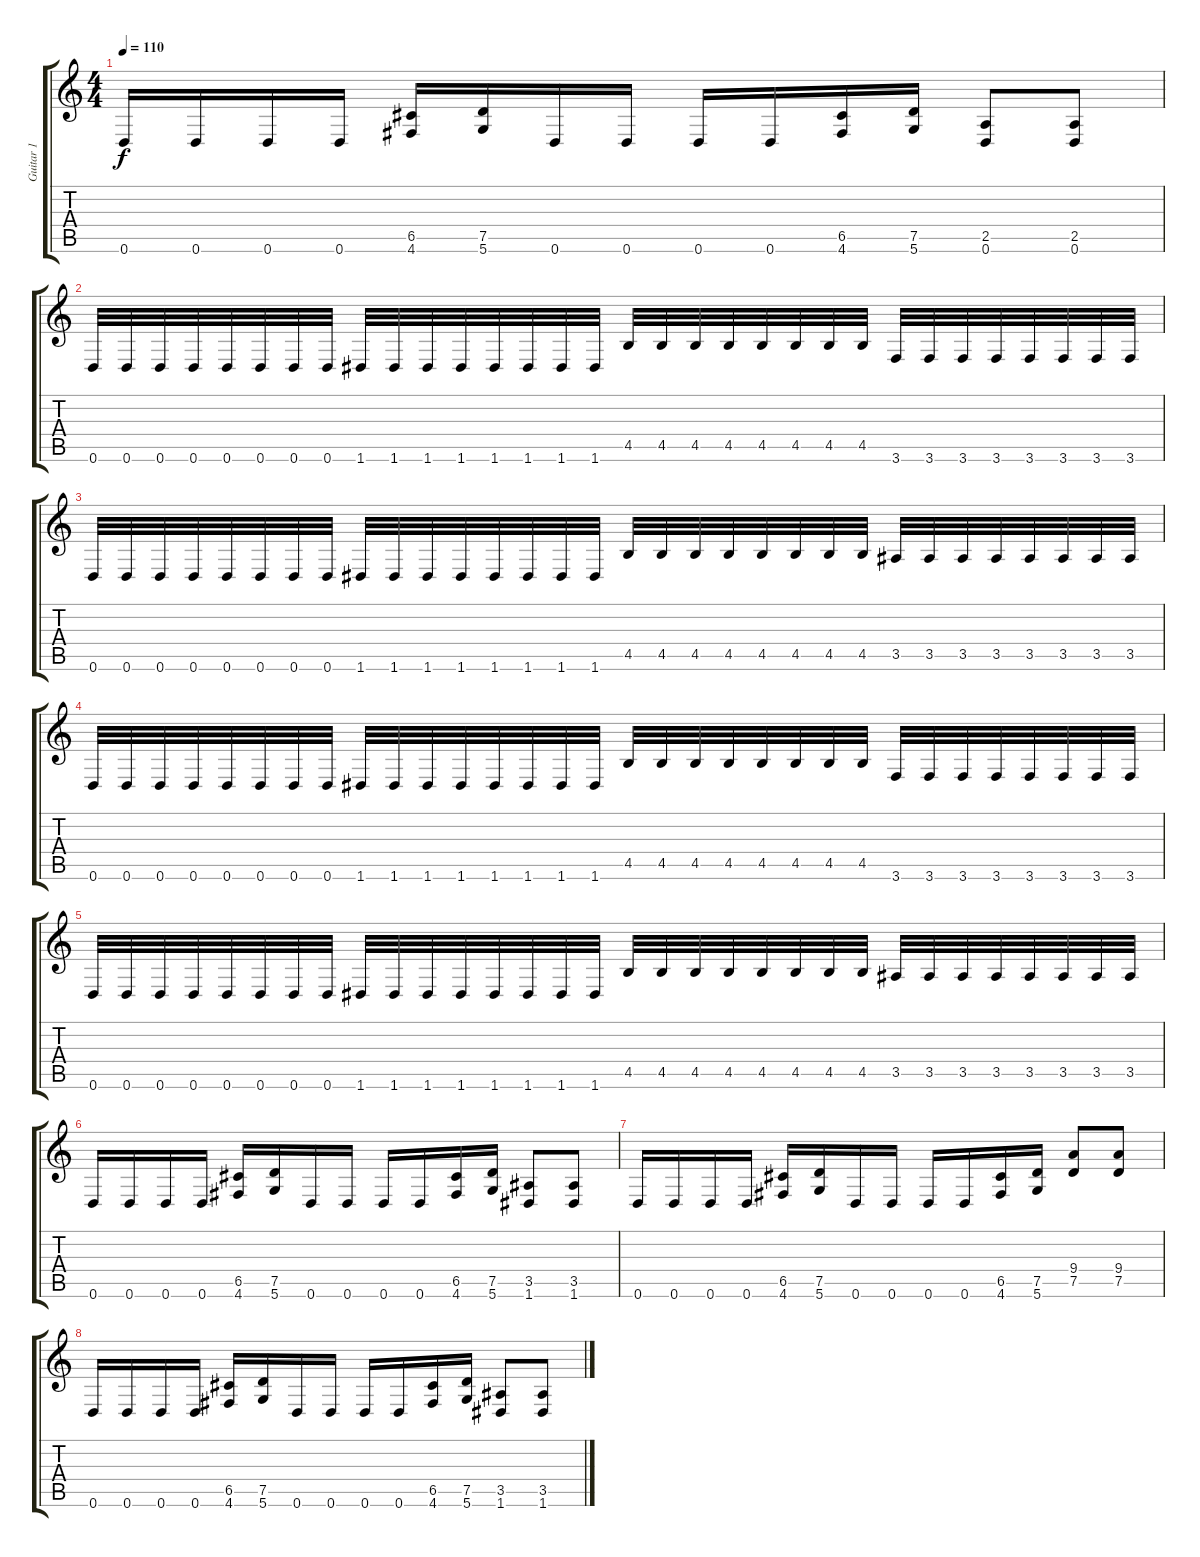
\track ("Guitar 1" "Guitar 1") {instrument distortionguitar}
\staff {score tabs}
\tuning (D4 A3 F3 C3 G2 D2) {hide}
\ts (4 4)
\tempo 110
\clef g2
\ks c
0.6.16{dy f} 0.6.16 0.6.16 0.6.16 (6.5 4.6).16 (7.5 5.6).16 0.6.16 0.6.16 0.6.16 0.6.16 (6.5 4.6).16 (7.5 5.6).16 (2.5 0.6).8 (2.5 0.6).8 |
0.6.32 0.6.32 0.6.32 0.6.32 0.6.32 0.6.32 0.6.32 0.6.32 1.6.32 1.6.32 1.6.32 1.6.32 1.6.32 1.6.32 1.6.32 1.6.32 4.5.32 4.5.32 4.5.32 4.5.32 4.5.32 4.5.32 4.5.32 4.5.32 3.6.32 3.6.32 3.6.32 3.6.32 3.6.32 3.6.32 3.6.32 3.6.32 |
0.6.32 0.6.32 0.6.32 0.6.32 0.6.32 0.6.32 0.6.32 0.6.32 1.6.32 1.6.32 1.6.32 1.6.32 1.6.32 1.6.32 1.6.32 1.6.32 4.5.32 4.5.32 4.5.32 4.5.32 4.5.32 4.5.32 4.5.32 4.5.32 3.5.32 3.5.32 3.5.32 3.5.32 3.5.32 3.5.32 3.5.32 3.5.32 |
0.6.32 0.6.32 0.6.32 0.6.32 0.6.32 0.6.32 0.6.32 0.6.32 1.6.32 1.6.32 1.6.32 1.6.32 1.6.32 1.6.32 1.6.32 1.6.32 4.5.32 4.5.32 4.5.32 4.5.32 4.5.32 4.5.32 4.5.32 4.5.32 3.6.32 3.6.32 3.6.32 3.6.32 3.6.32 3.6.32 3.6.32 3.6.32 |
0.6.32 0.6.32 0.6.32 0.6.32 0.6.32 0.6.32 0.6.32 0.6.32 1.6.32 1.6.32 1.6.32 1.6.32 1.6.32 1.6.32 1.6.32 1.6.32 4.5.32 4.5.32 4.5.32 4.5.32 4.5.32 4.5.32 4.5.32 4.5.32 3.5.32 3.5.32 3.5.32 3.5.32 3.5.32 3.5.32 3.5.32 3.5.32 |
0.6.16 0.6.16 0.6.16 0.6.16 (6.5 4.6).16 (7.5 5.6).16 0.6.16 0.6.16 0.6.16 0.6.16 (6.5 4.6).16 (7.5 5.6).16 (3.5 1.6).8 (3.5 1.6).8 |
0.6.16 0.6.16 0.6.16 0.6.16 (6.5 4.6).16 (7.5 5.6).16 0.6.16 0.6.16 0.6.16 0.6.16 (6.5 4.6).16 (7.5 5.6).16 (9.4 7.5).8 (9.4 7.5).8 |
0.6.16 0.6.16 0.6.16 0.6.16 (6.5 4.6).16 (7.5 5.6).16 0.6.16 0.6.16 0.6.16 0.6.16 (6.5 4.6).16 (7.5 5.6).16 (3.5 1.6).8 (3.5 1.6).8
